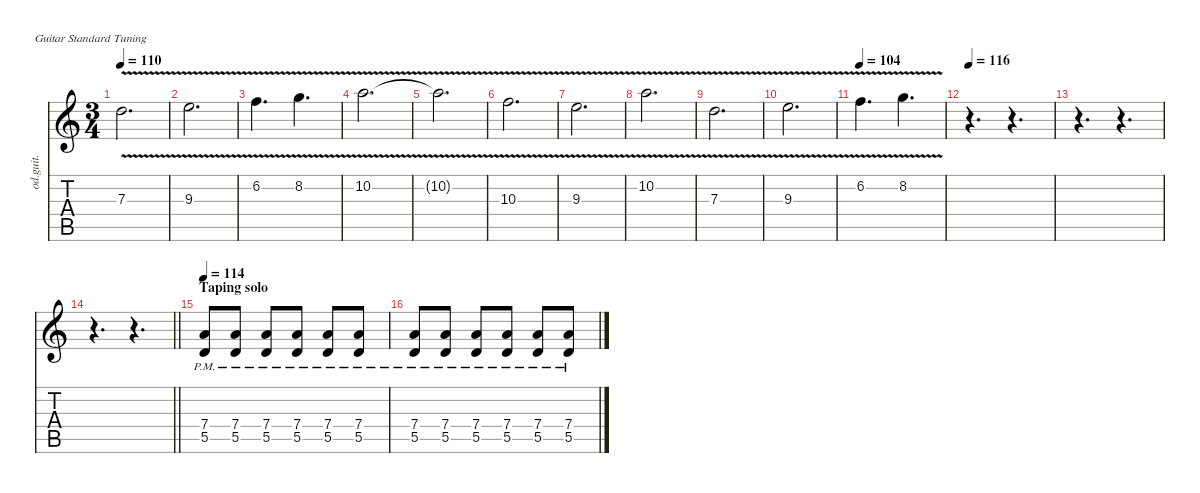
\defaultSystemsLayout 4
\hideDynamics
\bracketExtendMode nobrackets
\otherSystemsTrackNameOrientation horizontal
\track ("Lead guitar 1" "od.guit.") {solo instrument overdrivenguitar}
\staff {score tabs}
\tuning (E4 B3 G3 D3 A2 E2)
\ts (3 4)
\tempo 110
\clef g2
\ks c
7.3{v}.2{d dy mp beam Down} |
9.3{v}.2{d beam Down} |
6.2{v}.4{d beam Down} 8.2{v}.4{d beam Down} |
10.2{v}.2{d beam Down} |
10.2{v t}.2{d beam Down} |
10.3{v}.2{d beam Down} |
9.3{v}.2{d beam Down} |
10.2{v}.2{d beam Down} |
7.3{v}.2{d beam Down} |
9.3{v}.2{d beam Down} |
\tempo 104
6.2{v}.4{d beam Down} 8.2{v}.4{d beam Down} |
\tempo 116
r.4{d beam Down} r.4{d beam Down} |
r.4{d beam Down} r.4{d beam Down} |
\barLineRight lightlight
r.4{d beam Down} r.4{d beam Down} |
\section ("" "Taping solo")
\tempo 114
(7.4{pm} 5.5{pm}).8{dy f beam Up} (7.4{pm} 5.5{pm}).8{beam Up} (7.4{pm} 5.5{pm}).8{beam Up} (7.4{pm} 5.5{pm}).8{beam Up} (7.4{pm} 5.5{pm}).8{beam Up} (7.4{pm} 5.5{pm}).8{beam Up} |
(7.4{pm} 5.5{pm}).8{beam Up} (7.4{pm} 5.5{pm}).8{beam Up} (7.4{pm} 5.5{pm}).8{beam Up} (7.4{pm} 5.5{pm}).8{beam Up} (7.4{pm} 5.5{pm}).8{beam Up} (7.4{pm} 5.5{pm}).8{beam Up}
